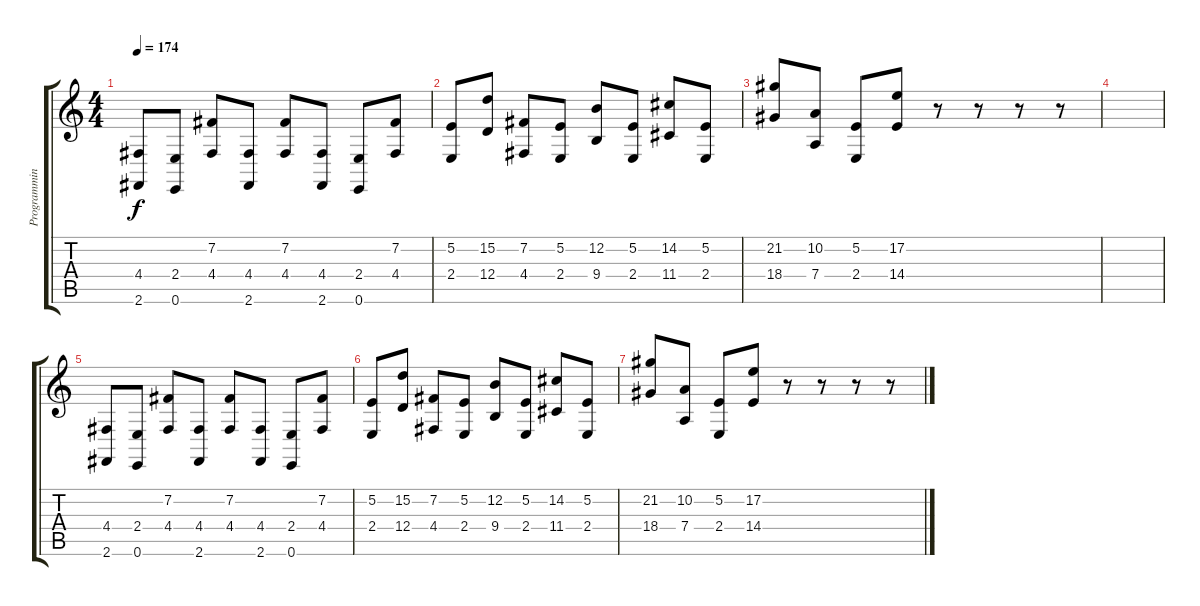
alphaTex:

\track ("Programming" "Programmin") {instrument lead2sawtooth}
\staff {score tabs}
\tuning (E4 B3 G3 D3 A2 E2) {hide}
\ts (4 4)
\tempo 174
\clef g2
\ks c
(4.4 2.6).8{dy f} (2.4 0.6).8 (7.2 4.4).8 (4.4 2.6).8 (7.2 4.4).8 (4.4 2.6).8 (2.4 0.6).8 (7.2 4.4).8 |
(5.2 2.4).8 (15.2 12.4).8 (7.2 4.4).8 (5.2 2.4).8 (12.2 9.4).8 (5.2 2.4).8 (14.2 11.4).8 (5.2 2.4).8 |
(21.2 18.4).8 (10.2 7.4).8 (5.2 2.4).8 (17.2 14.4).8 r.8 r.8 r.8 r.8 |
|
(4.4 2.6).8 (2.4 0.6).8 (7.2 4.4).8 (4.4 2.6).8 (7.2 4.4).8 (4.4 2.6).8 (2.4 0.6).8 (7.2 4.4).8 |
(5.2 2.4).8 (15.2 12.4).8 (7.2 4.4).8 (5.2 2.4).8 (12.2 9.4).8 (5.2 2.4).8 (14.2 11.4).8 (5.2 2.4).8 |
(21.2 18.4).8 (10.2 7.4).8 (5.2 2.4).8 (17.2 14.4).8 r.8 r.8 r.8 r.8
